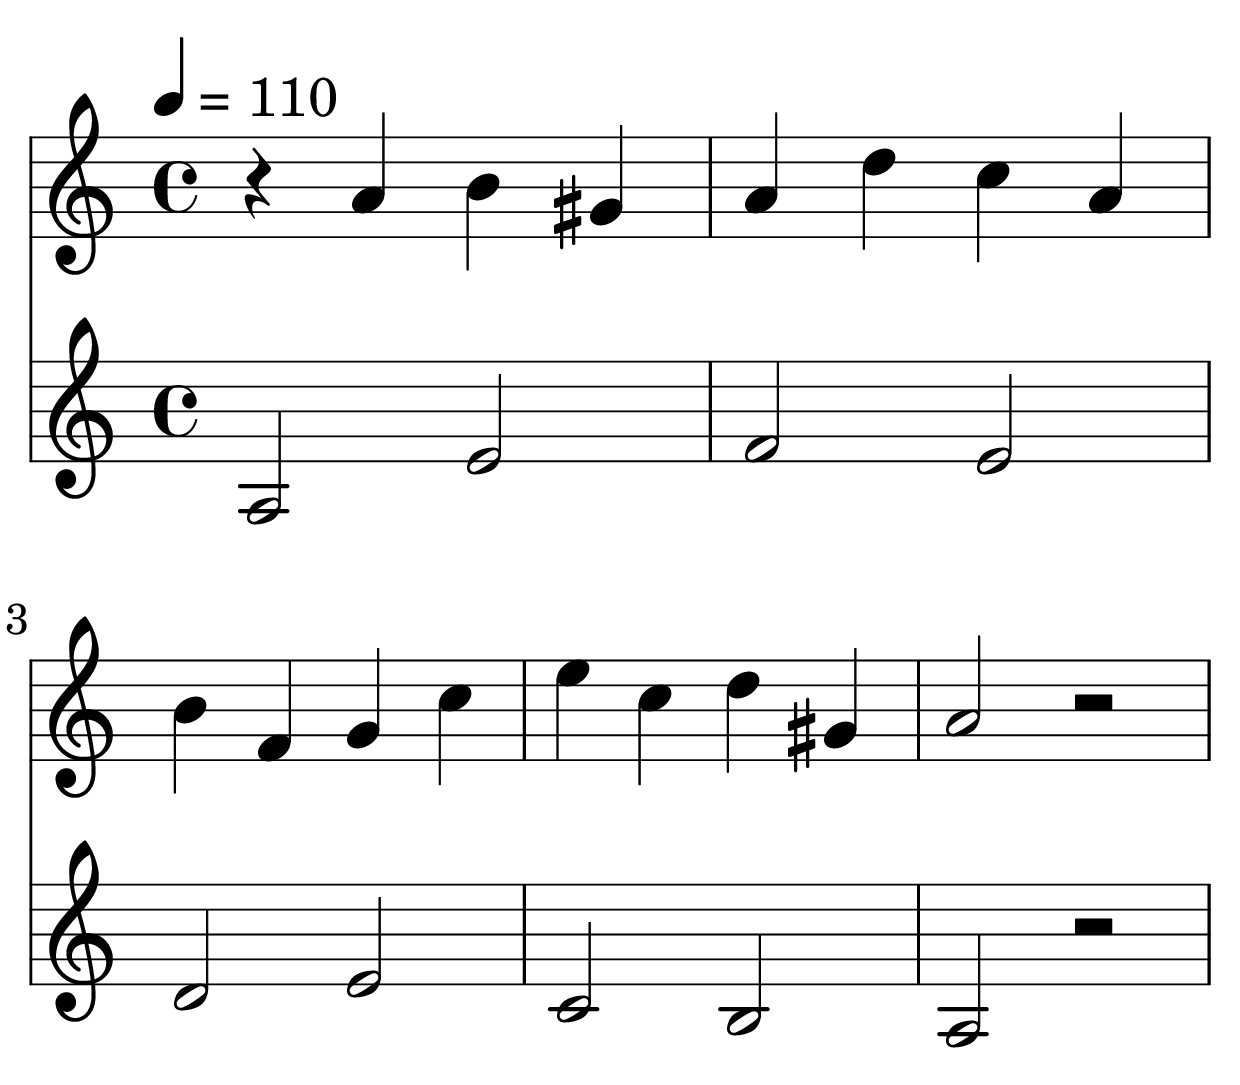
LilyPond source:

\version "2.24.1"

\include "page.ly"

global = {
  \time  4/4
  \tempo 4 = 110
}

\parallelMusic voiceUpper, voiceLower {
  r4    a     b     gis     |
  a2          e'            |   % cantus firmus

  a4    d     c     a       |
  f2          e             |   % cantus firmus

  b4    f     g     c       |
  d2          e             |   % cantus firmus

  e4    c     d     gis,    |
  c2          b             |   % cantus firmus

  a2          r2            |
  a2          r2            |   % cantus firmus
}

\score {
  <<
    \new Staff \with { midiInstrument = "clarinet" } {
      \global
      \set Staff.midiMaximumVolume = #0.5
      \clef treble
      \relative c''
      \voiceUpper
    }
    \new Staff \with { midiInstrument = "bassoon" } {
      \global
      \clef treble
      \relative c'
      \voiceLower
    }
  >>
  \layout { }
  \midi { }
}
